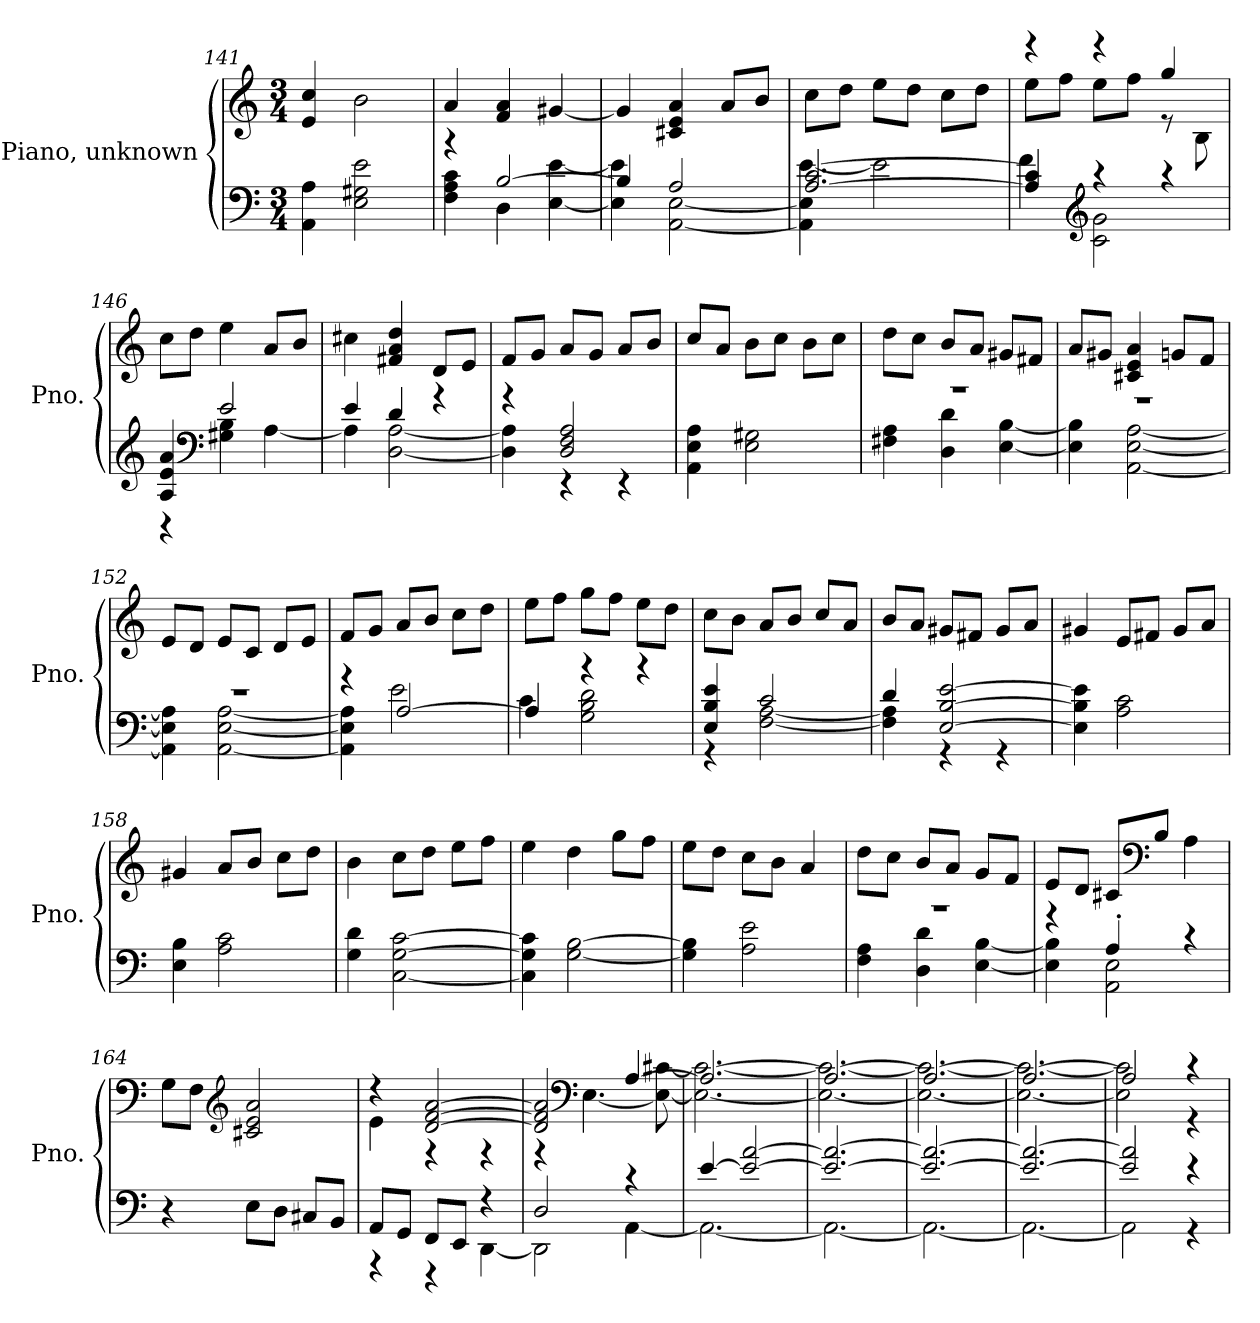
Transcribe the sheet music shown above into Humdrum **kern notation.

**kern	**kern
*part1	*part1
*staff2	*staff1
*I"Piano, unknown	*
*I'Pno.	*
*clefF4	*clefG2
*k[]	*k[]
*M3/4	*M3/4
=141	=141
4AA\ 4A\	4e/ 4cc/
2E\ 2G#X\ 2e\	2b\
=142	=142
*^	*
4r	4F\ 4A\ 4c\	4a/
[2B/	4D\	4f/ 4a/
.	[4E\ [4e\	[4g#X/
!!LO:LB:g=z
=143	=143	=143
4B/]	4E\] 4e\]	4g#/]
2A/	[2AA\ [2E\	4c#X/ 4e/ 4a/
.	.	8a/L
.	.	8b/J
=144	=144	=144
[2.A/ [2.c/	4AA\] 4E\] [4e\	8cc\L
.	.	8dd\J
.	2e\]	8ee\L
.	.	8dd\J
.	.	8cc\L
.	.	8dd\J
=145	=145	=145
*	*	*^
4A/] 4c/]	4f\	4r	8ee\L
.	.	.	8ff\J
*clefG2	*	*	*
4r	2c\ 2g\	4r	8ee\L
.	.	.	8ff\J
4r	.	4gg/	8r
.	.	.	8B\
*	*	*v	*v
=146	=146	=146
4A/ 4e/ 4a/	4r	8cc\L
.	.	8dd\J
*clefF4	*	*
2e/	4G#X\ 4B\	4ee\
.	[4A\	8a/L
.	.	8b/J
=147	=147	=147
4e/	4A\]	4cc#X\
4d/	[2D\ [2A\	4f#X/ 4a/ 4dd/
4r	.	8d/L
.	.	8e/J
=148	=148	=148
4r	4D\] 4A\]	8f/L
.	.	8g/J
2D/ 2F/ 2A/	4r	8a/L
.	.	8g/J
.	4r	8a/L
.	.	8b/J
*v	*v	*
!!LO:LB:g=z
=149	=149
4AA\ 4E\ 4A\	8cc/L
.	8a/J
2E\ 2G#X\	8b\L
.	8cc\J
.	8b\L
.	8cc\J
=150	=150
*^	*
2.r	4F#X\ 4A\	8dd\L
.	.	8cc\J
.	4D\ 4d\	8b/L
.	.	8a/J
.	[4E\ [4B\	8g#X/L
.	.	8f#X/J
=151	=151	=151
2.r	4E\] 4B\]	8a/L
.	.	8g#X/J
.	[2AA\ [2E\ [2A\	4c#X/ 4e/ 4a/
.	.	8gn/L
.	.	8f/J
=152	=152	=152
2.r	4AA\] 4E\] 4A\]	8e/L
.	.	8d/J
.	[2AA\ [2E\ [2A\	8e/L
.	.	8c/J
.	.	8d/L
.	.	8e/J
=153	=153	=153
4r	4AA\] 4E\] 4A\]	8f/L
.	.	8g/J
[2A/	2e\	8a/L
.	.	8b/J
.	.	8cc\L
.	.	8dd\J
=154	=154	=154
4A/]	4c\	8ee\L
.	.	8ff\J
4r	2G\ 2B\ 2d\	8gg\L
.	.	8ff\J
4r	.	8ee\L
.	.	8dd\J
!!LO:LB:g=z
=155	=155	=155
4E/ 4B/ 4e/	4r	8cc\L
.	.	8b\J
2c/	[2F\ [2A\	8a/L
.	.	8b/J
.	.	8cc/L
.	.	8a/J
=156	=156	=156
4d/	4F\] 4A\]	8b/L
.	.	8a/J
[2E/ [2B/ [2e/	4r	8g#X/L
.	.	8f#X/J
.	4r	8g#/L
.	.	8a/J
*v	*v	*
=157	=157
4E\] 4B\] 4e\]	4g#X/
2A\ 2c\	8e/L
.	8f#X/J
.	8g#/L
.	8a/J
=158	=158
4E\ 4B\	4g#X/
2A\ 2c\	8a/L
.	8b/J
.	8cc\L
.	8dd\J
=159	=159
4G\ 4d\	4b\
[2C\ [2G\ [2c\	8cc\L
.	8dd\J
.	8ee\L
.	8ff\J
=160	=160
4C\] 4G\] 4c\]	4ee\
[2G\ [2B\	4dd\
.	8gg\L
.	8ff\J
=161	=161
4G\] 4B\]	8ee\L
.	8dd\J
2A\ 2e\	8cc\L
.	8b\J
.	4a/
!!LO:PB:g=z
=162	=162
*^	*
2.r	4F\ 4A\	8dd\L
.	.	8cc\J
.	4D\ 4d\	8b/L
.	.	8a/J
.	[4E\ [4B\	8g/L
.	.	8f/J
=163	=163	=163
4r	4E\] 4B\]	8e/L
.	.	8d/J
4A'/	2AA\ 2E\	8c#X/L
*	*	*clefF4
.	.	8B/J
4r	.	4A\
*v	*v	*
=164	=164
4r	8G\L
.	8F\J
*	*clefG2
8E\L	2c#X/ 2e/ 2a/
8D\J	.
8C#X/L	.
8BB/J	.
=165	=165
*^	*^
8AA/L	4r	4r	4e\
8GG/J	.	.	.
8FF/L	4r	[2d/ [2f/ [2a/	4r
8EE/J	.	.	.
4r	[4DD\	.	4r
=166	=166	=166	=166
2D/	2DD\]	2d/] 2f/] 2a/]	4r
*	*	*clefF4	*
.	.	.	[4.E\
4r	[4AA\	[4A/	.
.	.	.	8E\_ [8c#X\
=167	=167	=167	=167
[4e/	2.AA\_	2.A/_	2.E\_ 2.c#\_
2e/_ [2a/	.	.	.
!!LO:LB:g=z	!!
=168	=168	=168	=168
2.e/_ 2.a/_	2.AA\_	2.A/_	2.E\_ 2.c#\_
=169	=169	=169	=169
2.e/_ 2.a/_	2.AA\_	2.A/_	2.E\_ 2.c#\_
=170	=170	=170	=170
2.e/_ 2.a/_	2.AA\_	2.A/_	2.E\_ 2.c#\_
=171	=171	=171	=171
2e/] 2a/]	2AA\]	2A/]	2E\] 2c#\]
4r	4r	4r	4r
*v	*v	*	*
*	*v	*v
=	=
*-	*-
